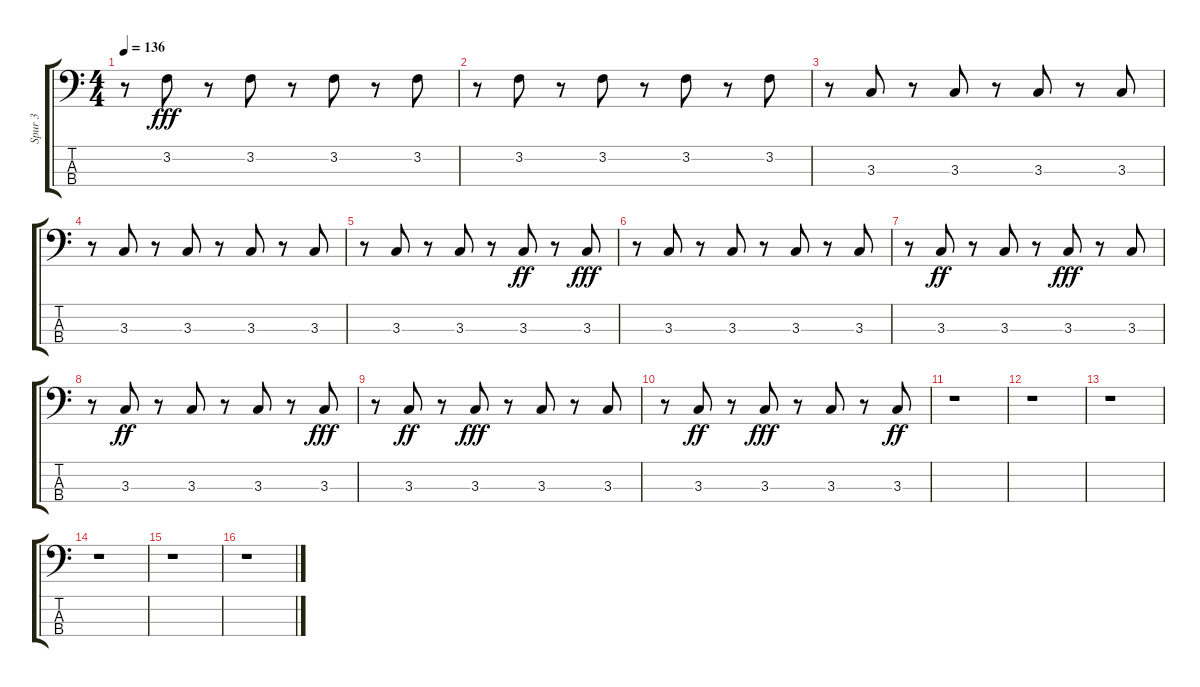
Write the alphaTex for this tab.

\track ("Spur 3" "Spur 3") {instrument synthbass2}
\staff {score tabs}
\tuning (G2 D2 A1 E1) {hide}
\ts (4 4)
\tempo 136
\clef f4
\ks c
r.8{dy fff} 3.2.8 r.8 3.2.8 r.8 3.2.8 r.8 3.2.8 |
r.8 3.2.8 r.8 3.2.8 r.8 3.2.8 r.8 3.2.8 |
r.8 3.3.8 r.8 3.3.8 r.8 3.3.8 r.8 3.3.8 |
r.8 3.3.8 r.8 3.3.8 r.8 3.3.8 r.8 3.3.8 |
r.8 3.3.8 r.8 3.3.8 r.8 3.3.8{dy ff} r.8 3.3.8{dy fff} |
r.8 3.3.8 r.8 3.3.8 r.8 3.3.8 r.8 3.3.8 |
r.8 3.3.8{dy ff} r.8 3.3.8 r.8 3.3.8{dy fff} r.8 3.3.8 |
r.8 3.3.8{dy ff} r.8 3.3.8 r.8 3.3.8 r.8 3.3.8{dy fff} |
r.8 3.3.8{dy ff} r.8 3.3.8{dy fff} r.8 3.3.8 r.8 3.3.8 |
r.8 3.3.8{dy ff} r.8 3.3.8{dy fff} r.8 3.3.8 r.8 3.3.8{dy ff} |
r.1 |
r.1 |
r.1 |
r.1 |
r.1 |
r.1
